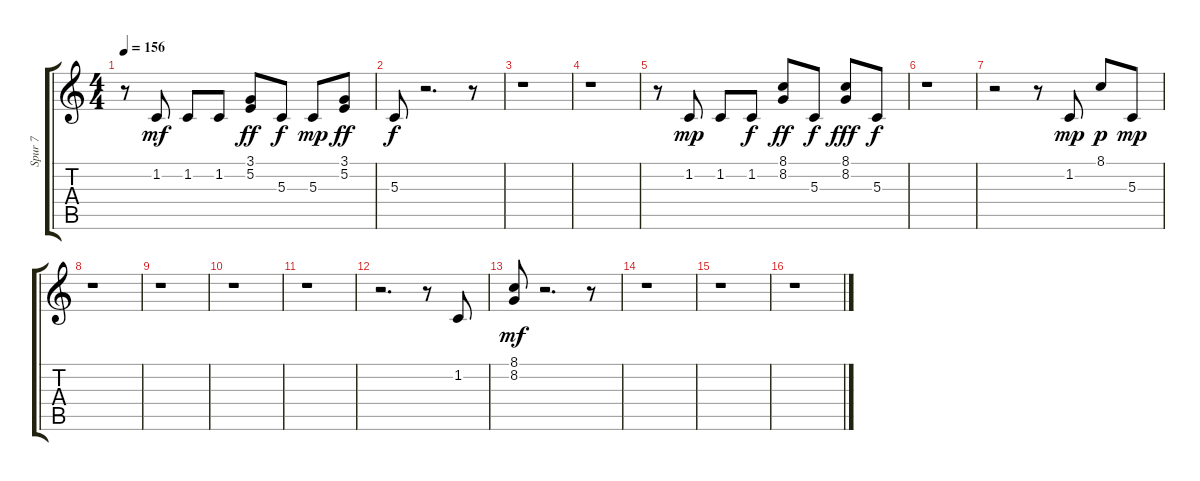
\track ("Spur 7" "Spur 7") {instrument fx5brightness}
\staff {score tabs}
\tuning (E4 B3 G3 D3 A2 E2) {hide}
\ts (4 4)
\tempo 156
\clef g2
\ks c
r.8{dy mf} 1.2.8 1.2.8 1.2.8 (3.1 5.2).8{dy ff} 5.3.8{dy f} 5.3.8{dy mp} (3.1 5.2).8{dy ff} |
5.3.8{dy f} r.2{d} r.8 |
r.1 |
r.1 |
r.8 1.2.8{dy mp} 1.2.8 1.2.8{dy f} (8.1 8.2).8{dy ff} 5.3.8{dy f} (8.1 8.2).8{dy fff} 5.3.8{dy f} |
r.1 |
r.2 r.8 1.2.8{dy mp} 8.1.8{dy p} 5.3.8{dy mp} |
r.1 |
r.1 |
r.1 |
r.1 |
r.2{d} r.8 1.2.8 |
(8.1 8.2).8{dy mf} r.2{d} r.8 |
r.1 |
r.1 |
r.1
